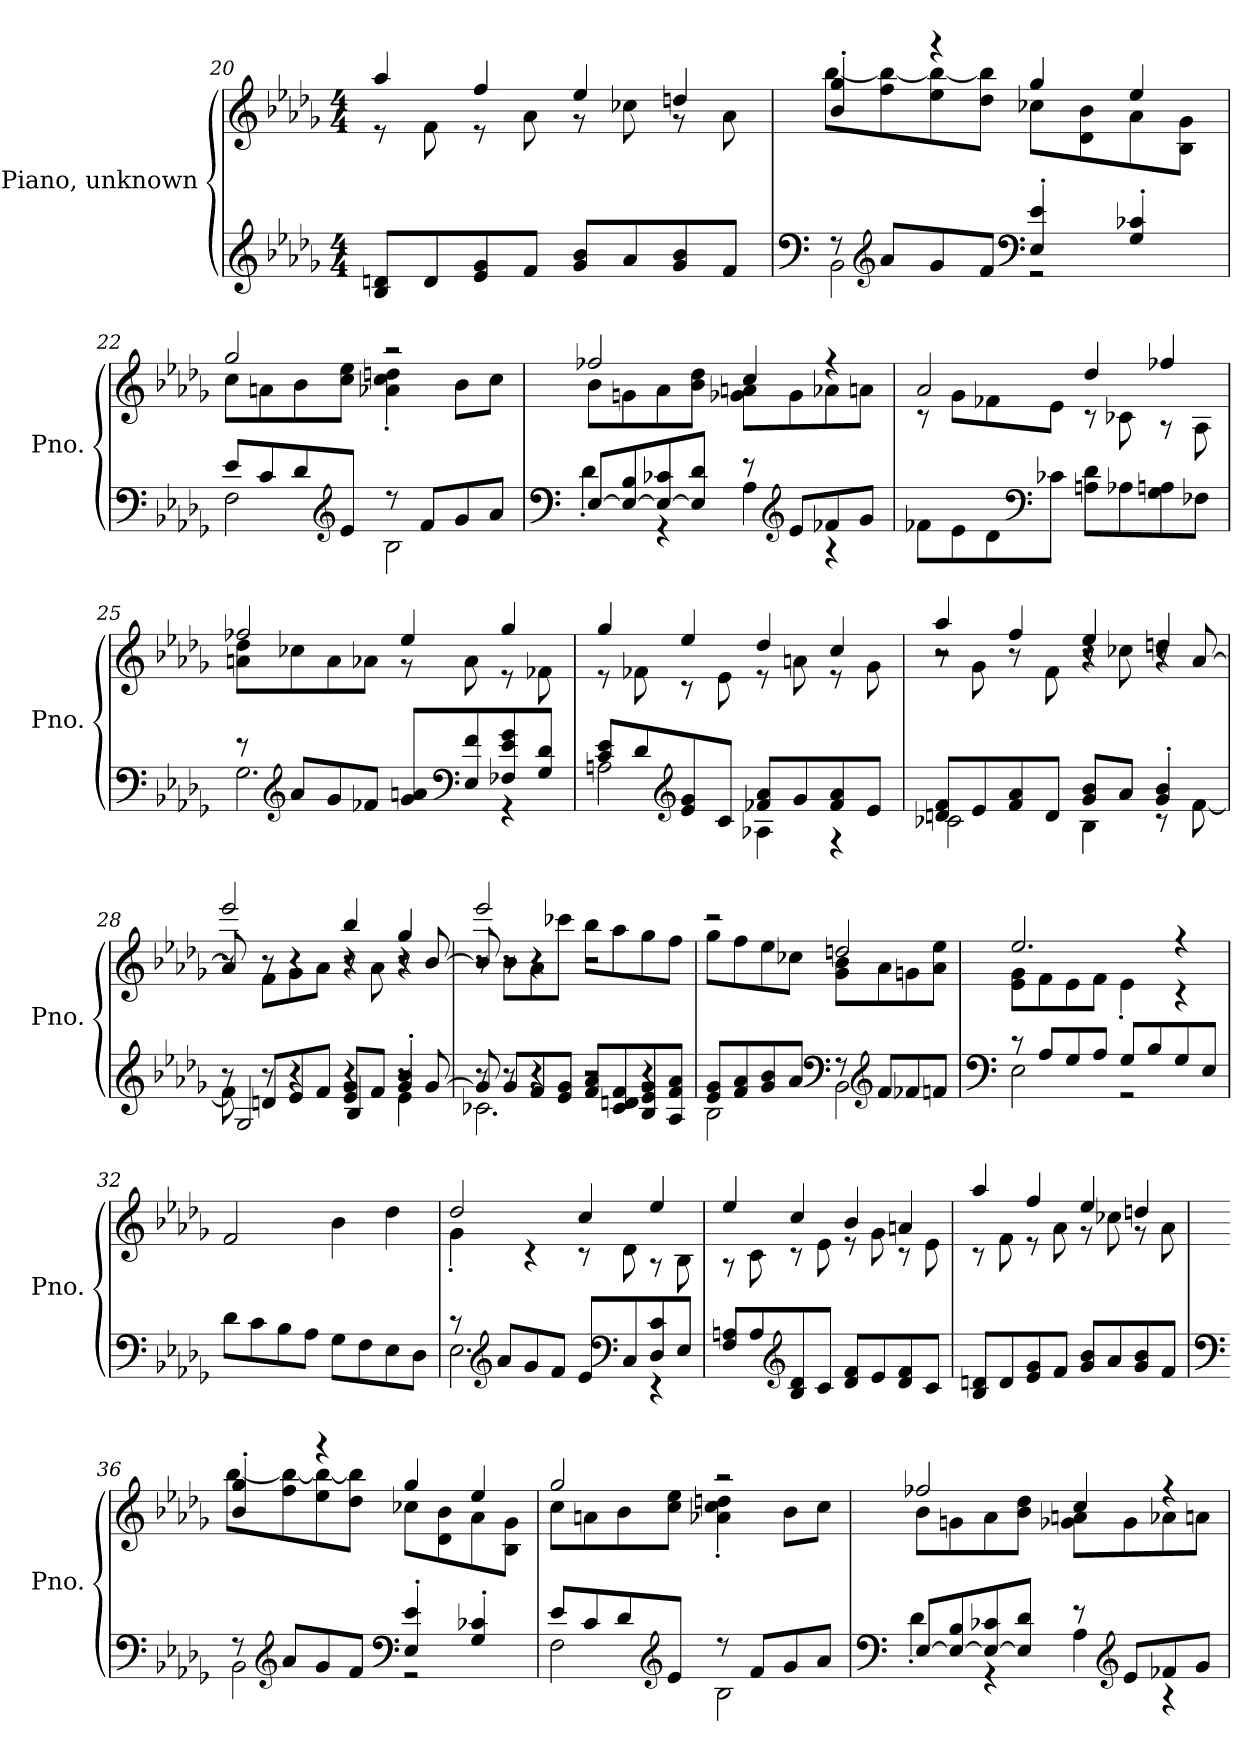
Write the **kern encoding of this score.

**kern	**kern
*part1	*part1
*staff2	*staff1
*I"Piano, unknown	*
*I'Pno.	*
*clefG2	*clefG2
*k[b-e-a-d-g-]	*k[b-e-a-d-g-]
*M4/4	*M4/4
=20	=20
*	*^
8B-/ 8dn/L	4aa-/	8r
8d/	.	8f\
8e-/ 8g-/	4ff/	8r
8f/J	.	8a-\
8g-/ 8b-/L	4ee-/	8r
8a-/	.	8cc-X\
8g-/ 8b-/	4ddn/	8r
8f/J	.	8a-\
=21	=21	=21
*clefF4	*	*
*^	*	*
8r	2BB-\	4b-/' 4gg-/'	[8bb-\L
*clefG2	*	*	*
8a-/L	.	.	8ff\ 8bb-\_
8g-/	.	4r	8ee-\ 8bb-\_
8f/J	.	.	8dd-\ 8bb-\]J
*clefF4	*	*	*
4E-/' 4e-/'	2r	4gg-/	8cc-X\L
.	.	.	8d-\ 8b-\
4G-/' 4c-X/'	.	4ee-/	8a-\
.	.	.	8B-\ 8g-\J
!!LO:PB:g=z	!!
=22	=22	=22	=22
8e-/L	2F\	2gg-/	8cc\L
8c/	.	.	8an\
8d-/	.	.	8b-\
*clefG2	*	*	*
8e-/J	.	.	8cc\ 8ee-\J
8r	2B-\	2r	4a-X\' 4cc\' 4ddn\'
8f/L	.	.	.
8g-/	.	.	8b-\L
8a-/J	.	.	8cc\J
=23	=23	=23	=23
*clefF4	*	*	*
[8E-/L	4d-'\	2ff-X/	8b-\L
8E-/_ 8B-/	.	.	8gn\
8E-/_ 8c-X/	4r	.	8a-\
8E-/] 8d-/J	.	.	8b-\ 8dd-\J
8r	4A-\	4cc/	8g-X\ 8an\L
*clefG2	*	*	*
8e-/L	.	.	8g-\
8f-X/	4r	4r	8a-X\
8g-/J	.	.	8an\J
*v	*v	*	*
!!LO:LB:g=z	!!
=24	=24	=24
8f-X\L	2a-/	8r
8e-\	.	8g-\L
8d-\	.	8f-X\
*clefF4	*	*
8c-X\J	.	8e-\J
8An\ 8d-\L	4dd-/	8r
8A-X\	.	8c-X\
8G-\ 8An\	4ff-X/	8r
8F-X\J	.	8A-\
=25	=25	=25
*^	*	*
8r	2.G-\	2ff-X/	8an\ 8dd-\L
*clefG2	*	*	*
8a-/L	.	.	8cc-X\
8g-/	.	.	8a\
8f-X/J	.	.	8a-X\J
8g-/ 8an/L	.	4ee-/	8r
*clefF4	*	*	*
8E-/ 8f-/	.	.	8a-\
8F-X/ 8e-/ 8g-/	4r	4gg-/	8r
8G-/ 8d-/J	.	.	8f-X\
!!LO:LB:g=z	!!
=26	=26	=26	=26
8c/ 8e-/L	2An\	4gg-/	8r
8d-/	.	.	8f-X\
*clefG2	*	*	*
8e-/ 8g-/	.	4ee-/	8r
8c/J	.	.	8e-\
8f-X/ 8a-/L	4A-X\	4dd-/	8r
8g-/	.	.	8an\
8f-/ 8a-/	4r	4cc/	8r
8e-/J	.	.	8g-\
=27	=27	=27	=27
*	*	*	*^
8dn/ 8f/L	2c-X\	4aa-/	8r	2r
8e-/	.	.	8g-\	.
8f/ 8a-/	.	4ff/	8r	.
8d/J	.	.	8f\	.
8g-/ 8b-/L	4B-\	4ee-/	8r	4r
8a-/J	.	.	8cc-X\	.
4g-/' 4b-/'	8r	4ddn/	4r	8r
.	[8f\	.	.	[8a-/
=28	=28	=28	=28	=28
*	*^	*	*	*
8r	8f\]	2G-/	2eee-/	8r	8a-/]
8dn/L	8r	.	.	8f\L	8r
8e-/	4r	.	.	8g-\	4r
8f/J	.	.	.	8a-\J	.
8e-/ 8g-/L	4r	4B-/	4bb-/	8r	4r
8f/J	.	.	.	8a-\	.
4g-/' 4b-/'	4e-\	8r	4gg-/	4r	8r
.	.	[8g-/	.	.	[8b-/
!!LO:LB:g=z	!!	!!
=29	=29	=29	=29	=29	=29
8r	2.c-X\	8g-/]	2eee-/	8r	8b-/]
8g-/L	.	8r	.	8b-\L	8r
8f/	.	4r	.	8a-\	4r
8e-/ 8g-/J	.	.	.	8ccc-X\J	.
8f/ 8a-/L	.	2r	2r	8bb-\L	2r
8c-/ 8dn/ 8f/	.	.	.	8aa-\	.
8B-/ 8e-/ 8g-/	4r	.	.	8gg-\	.
8A-/ 8f/ 8a-/J	.	.	.	8ff\J	.
*	*v	*v	*	*	*
*	*	*	*v	*v
=30	=30	=30	=30
8e-/ 8g-/L	2B-\	2r	8gg-\L
8f/ 8a-/	.	.	8ff\
8g-/ 8b-/	.	.	8ee-\
8a-/J	.	.	8cc-X\J
*clefF4	*	*	*
8r	2BB-\	2ddn/	8g-\ 8b-\L
*clefG2	*	*	*
8f/L	.	.	8a-\
8f-X/	.	.	8gn\
8fn/J	.	.	8a-\ 8ee-\J
=31	=31	=31	=31
*clefF4	*	*	*
8r	2E-\	2.ee-/	8e-\ 8g-\L
8A-/L	.	.	8f\
8G-/	.	.	8e-\
8A-/J	.	.	8f\J
8G-/L	2r	.	4e-'\
8B-/	.	.	.
8G-/	.	4r	4r
8E-/J	.	.	.
*v	*v	*	*
*	*v	*v
!!LO:LB:g=z
=32	=32
8d-\L	2f/
8c\	.
8B-\	.
8A-\J	.
8G-\L	4b-\
8F\	.
8E-\	4dd-\
8D-\J	.
=33	=33
*^	*^
8r	2.E-\	2dd-/	4g-'\
*clefG2	*	*	*
8a-/L	.	.	.
8g-/	.	.	4r
8f/J	.	.	.
8e-/L	.	4cc/	8r
*clefF4	*	*	*
8C/	.	.	8d-\
8D-/ 8c/	4r	4ee-/	8r
8E-/J	.	.	8B-\
*v	*v	*	*
=34	=34	=34
8F/ 8An/L	4ee-/	8r
8A/	.	8c\
*clefG2	*	*
8B-/ 8d-/	4cc/	8r
8c/J	.	8e-\
8d-/ 8f/L	4b-/	8r
8e-/	.	8g-\
8d-/ 8f/	4an/	8r
8c/J	.	8e-\
=35	=35	=35
8B-/ 8dn/L	4aa-/	8r
8d/	.	8f\
8e-/ 8g-/	4ff/	8r
8f/J	.	8a-\
8g-/ 8b-/L	4ee-/	8r
8a-/	.	8cc-X\
8g-/ 8b-/	4ddn/	8r
8f/J	.	8a-\
!!LO:LB:g=z	!!
=36	=36	=36
*clefF4	*	*
*^	*	*
8r	2BB-\	4b-/' 4gg-/'	[8bb-\L
*clefG2	*	*	*
8a-/L	.	.	8ff\ 8bb-\_
8g-/	.	4r	8ee-\ 8bb-\_
8f/J	.	.	8dd-\ 8bb-\]J
*clefF4	*	*	*
4E-/' 4e-/'	2r	4gg-/	8cc-X\L
.	.	.	8d-\ 8b-\
4G-/' 4c-X/'	.	4ee-/	8a-\
.	.	.	8B-\ 8g-\J
=37	=37	=37	=37
8e-/L	2F\	2gg-/	8cc\L
8c/	.	.	8an\
8d-/	.	.	8b-\
*clefG2	*	*	*
8e-/J	.	.	8cc\ 8ee-\J
8r	2B-\	2r	4a-X\' 4cc\' 4ddn\'
8f/L	.	.	.
8g-/	.	.	8b-\L
8a-/J	.	.	8cc\J
!!LO:PB:g=z	!!
=38	=38	=38	=38
*clefF4	*	*	*
[8E-/L	4d-'\	2ff-X/	8b-\L
8E-/_ 8B-/	.	.	8gn\
8E-/_ 8c-X/	4r	.	8a-\
8E-/] 8d-/J	.	.	8b-\ 8dd-\J
8r	4A-\	4cc/	8g-X\ 8an\L
*clefG2	*	*	*
8e-/L	.	.	8g-\
8f-X/	4r	4r	8a-X\
8g-/J	.	.	8an\J
*v	*v	*	*
*	*v	*v
=	=
*-	*-
